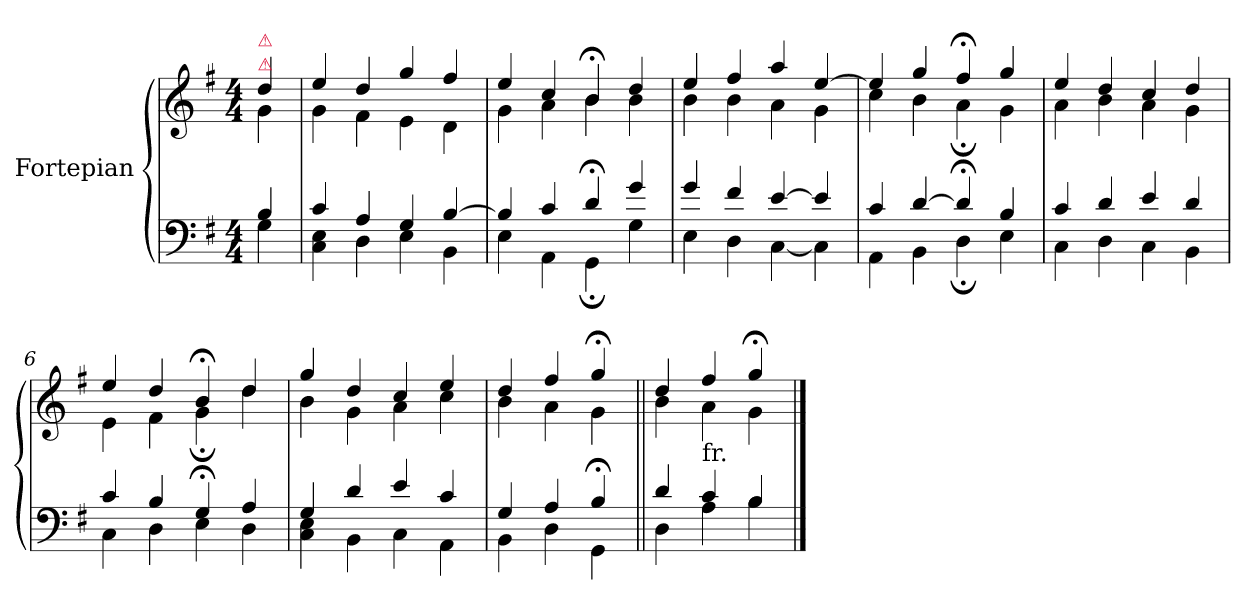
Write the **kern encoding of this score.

**kern	**kern
*part1	*part1
*staff2	*staff1
*I"Fortepian	*
*clefF4	*clefG2
*k[f#]	*k[f#]
*G:	*G:
*M4/4	*M4/4
=	=
*^	*^
!	!	!LO:TX:a:color=crimson:t=⚠	!
!	!	!LO:TX:a:color=crimson:t=⚠	!
4B/	4G\	4dd/	4g\
=1	=1	=1	=1
4c/	4C\ 4E\	4ee/	4g\
4A/	4D\	4dd/	4f#\
4G/	4E\	4gg/	4e\
[4B/	4BB\	4ff#/	4d\
=2	=2	=2	=2
4B/]	4E\	4ee/	4g\
4c/	4AA\	4cc/	4a\
4d;</	4GG;<\	4b;</	4b\
4g/	4G\	4dd/	4b\
=3	=3	=3	=3
4g/	4E\	4ee/	4b\
4f#/	4D\	4ff#/	4b\
[4e/	[4C\	4aa/	4a\
4e/]	4C\]	[4ee/	4g\
=4	=4	=4	=4
4c/	4AA\	4ee/]	4cc\
[4d/	4BB\	4gg/	4b\
4d;</]	4D;<\	4ff#;</	4a;<\
4B/	4E\	4gg/	4g\
=5	=5	=5	=5
4c/	4C\	4ee/	4a\
4d/	4D\	4dd/	4b\
4e/	4C\	4cc/	4a\
4d/	4BB\	4dd/	4g\
=6	=6	=6	=6
4c/	4C\	4ee/	4e\
4B/	4D\	4dd/	4f#\
4G;</	4E\	4b;</	4g;\
4A/	4D\	4dd/	4dd\
=7	=7	=7	=7
4G/	4C\ 4E\	4gg/	4b\
4d/	4BB\	4dd/	4g\
4e/	4C\	4cc/	4a\
4c/	4AA\	4ee/	4cc\
=8	=8	=8	=8
4G/	4BB\	4dd/	4b\
4A/	4D\	4ff#/	4a\
4B;</	4GG\	4gg;</	4g\
=9||	=9||	=9||	=9||
4d/	4D\	4dd/	4b\
!	!	!LO:TX:b:t=fr.	!
4c/	4A\	4ff#/	4a\
4B/	4B\	4gg;</	4g\
*v	*v	*	*
*	*v	*v
==	==
*-	*-
